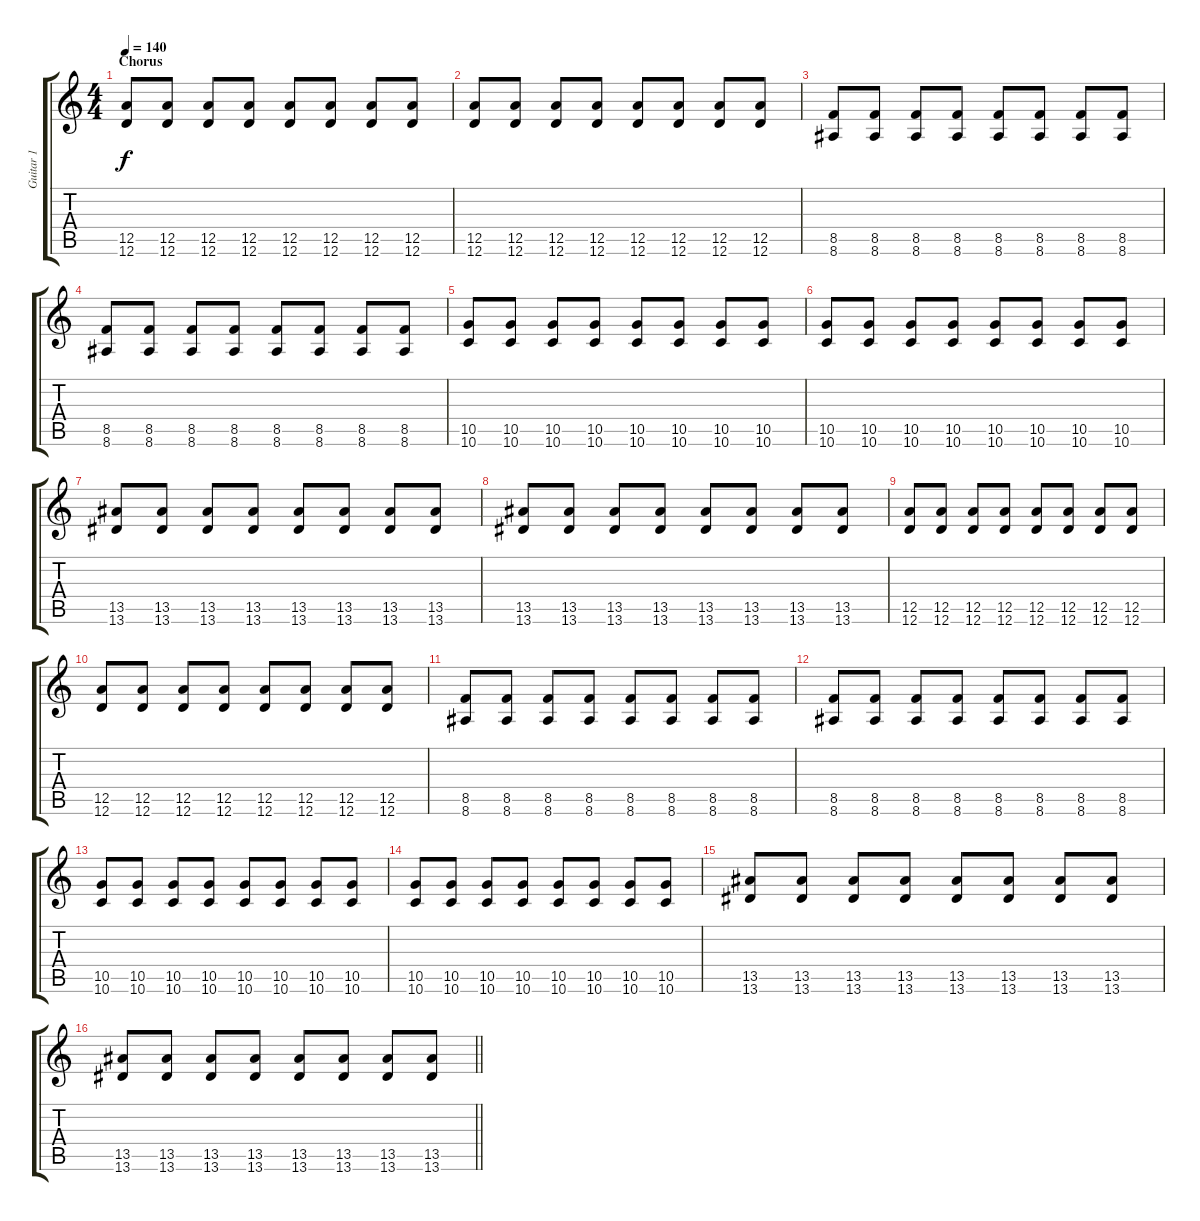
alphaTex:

\track ("Guitar 1" "Guitar 1") {instrument electricguitarclean}
\staff {score tabs}
\tuning (E4 B3 G3 D3 A2 D2) {hide}
\ts (4 4)
\section ("" "Chorus")
\tempo 140
\clef g2
\ks c
(12.5 12.6).8{dy f instrument distortionguitar} (12.5 12.6).8 (12.5 12.6).8 (12.5 12.6).8 (12.5 12.6).8 (12.5 12.6).8 (12.5 12.6).8 (12.5 12.6).8 |
(12.5 12.6).8 (12.5 12.6).8 (12.5 12.6).8 (12.5 12.6).8 (12.5 12.6).8 (12.5 12.6).8 (12.5 12.6).8 (12.5 12.6).8 |
(8.5 8.6).8 (8.5 8.6).8 (8.5 8.6).8 (8.5 8.6).8 (8.5 8.6).8 (8.5 8.6).8 (8.5 8.6).8 (8.5 8.6).8 |
(8.5 8.6).8 (8.5 8.6).8 (8.5 8.6).8 (8.5 8.6).8 (8.5 8.6).8 (8.5 8.6).8 (8.5 8.6).8 (8.5 8.6).8 |
(10.5 10.6).8 (10.5 10.6).8 (10.5 10.6).8 (10.5 10.6).8 (10.5 10.6).8 (10.5 10.6).8 (10.5 10.6).8 (10.5 10.6).8 |
(10.5 10.6).8 (10.5 10.6).8 (10.5 10.6).8 (10.5 10.6).8 (10.5 10.6).8 (10.5 10.6).8 (10.5 10.6).8 (10.5 10.6).8 |
(13.5 13.6).8 (13.5 13.6).8 (13.5 13.6).8 (13.5 13.6).8 (13.5 13.6).8 (13.5 13.6).8 (13.5 13.6).8 (13.5 13.6).8 |
(13.5 13.6).8 (13.5 13.6).8 (13.5 13.6).8 (13.5 13.6).8 (13.5 13.6).8 (13.5 13.6).8 (13.5 13.6).8 (13.5 13.6).8 |
(12.5 12.6).8 (12.5 12.6).8 (12.5 12.6).8 (12.5 12.6).8 (12.5 12.6).8 (12.5 12.6).8 (12.5 12.6).8 (12.5 12.6).8 |
(12.5 12.6).8 (12.5 12.6).8 (12.5 12.6).8 (12.5 12.6).8 (12.5 12.6).8 (12.5 12.6).8 (12.5 12.6).8 (12.5 12.6).8 |
(8.5 8.6).8 (8.5 8.6).8 (8.5 8.6).8 (8.5 8.6).8 (8.5 8.6).8 (8.5 8.6).8 (8.5 8.6).8 (8.5 8.6).8 |
(8.5 8.6).8 (8.5 8.6).8 (8.5 8.6).8 (8.5 8.6).8 (8.5 8.6).8 (8.5 8.6).8 (8.5 8.6).8 (8.5 8.6).8 |
(10.5 10.6).8 (10.5 10.6).8 (10.5 10.6).8 (10.5 10.6).8 (10.5 10.6).8 (10.5 10.6).8 (10.5 10.6).8 (10.5 10.6).8 |
(10.5 10.6).8 (10.5 10.6).8 (10.5 10.6).8 (10.5 10.6).8 (10.5 10.6).8 (10.5 10.6).8 (10.5 10.6).8 (10.5 10.6).8 |
(13.5 13.6).8 (13.5 13.6).8 (13.5 13.6).8 (13.5 13.6).8 (13.5 13.6).8 (13.5 13.6).8 (13.5 13.6).8 (13.5 13.6).8 |
\barLineRight lightlight
(13.5 13.6).8 (13.5 13.6).8 (13.5 13.6).8 (13.5 13.6).8 (13.5 13.6).8 (13.5 13.6).8 (13.5 13.6).8 (13.5 13.6).8
